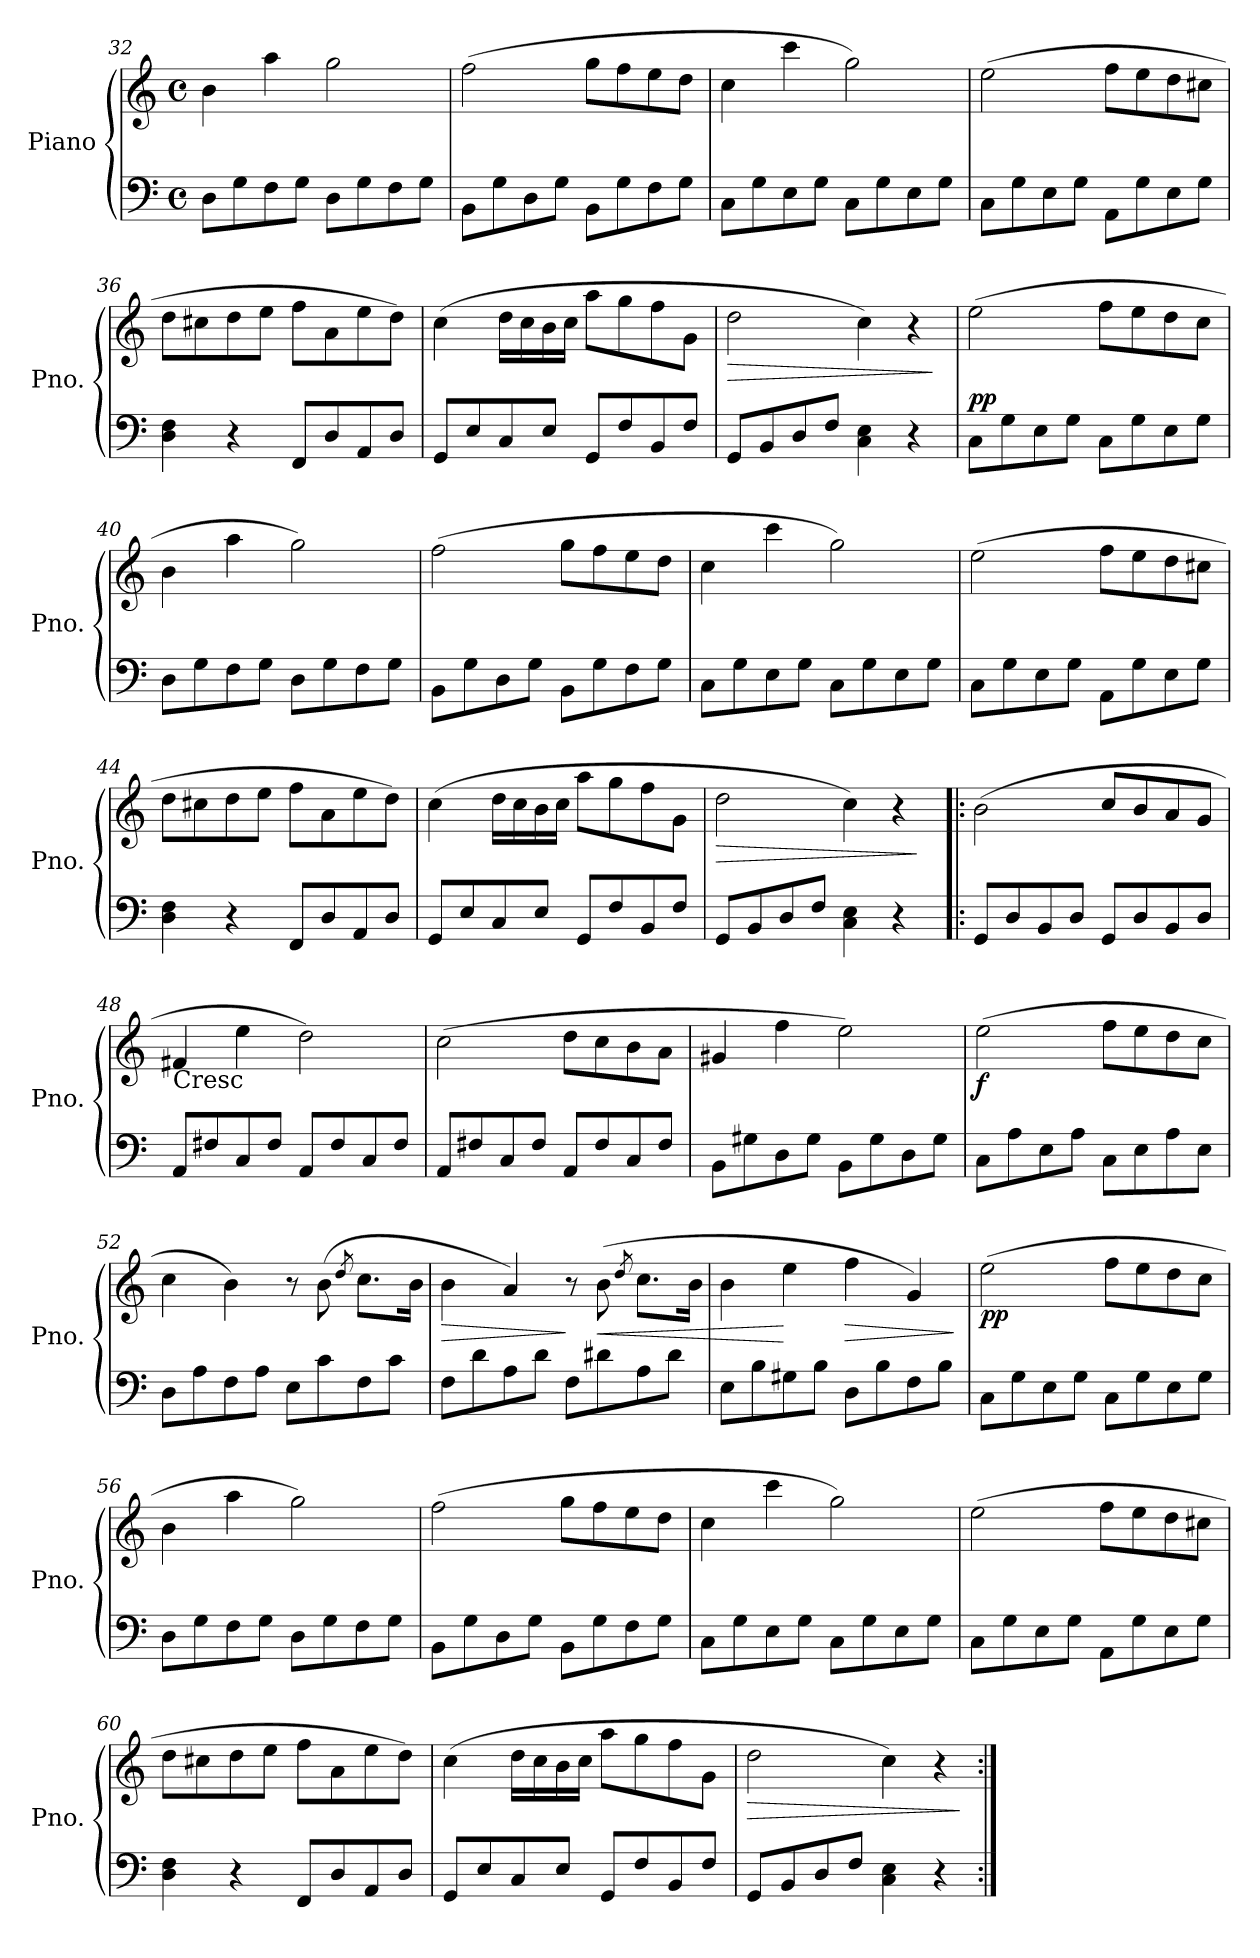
**kern	**kern	**dynam
*part1	*part1	*part1
*staff2	*staff1	*staff1/2
*I"Piano	*	*
*I'Pno.	*	*
!!LO:LB:g=z
*clefF4	*clefG2	*
*k[]	*k[]	*
*M4/4	*M4/4	*
*met(c)	*met(c)	*
=32	=32	=32
8D\L	4b\	.
8G\	.	.
8F\	4aa\	.
8G\J	.	.
8D\L	2gg\	.
8G\	.	.
8F\	.	.
8G\J	.	.
=33	=33	=33
8BB\L	(>2ff\	.
8G\	.	.
8D\	.	.
8G\J	.	.
8BB\L	8gg\L	.
8G\	8ff\	.
8F\	8ee\	.
8G\J	8dd\J	.
=34	=34	=34
8C\L	4cc\	.
8G\	.	.
8E\	4ccc\	.
8G\J	.	.
8C\L	2gg\)	.
8G\	.	.
8E\	.	.
8G\J	.	.
=35	=35	=35
8C\L	(>2ee\	.
8G\	.	.
8E\	.	.
8G\J	.	.
8AA\L	8ff\L	.
8G\	8ee\	.
8E\	8dd\	.
8G\J	8cc#X\J	.
=36	=36	=36
4D\ 4F\	8dd\L	.
.	8cc#X\	.
4r	8dd\	.
.	8ee\J	.
8FF/L	8ff\L	.
8D/	8a\	.
8AA/	8ee\	.
8D/J	8dd\J)	.
!!LO:LB:g=z
=37	=37	=37
8GG/L	(>4cc\	.
8E/	.	.
8C/	16dd\LL	.
.	16cc\	.
8E/J	16b\	.
.	16cc\JJ	.
8GG/L	8aa\L	.
8F/	8gg\	.
8BB/	8ff\	.
8F/J	8g\J	.
=38	=38	=38
!	!	!LO:HP:b
8GG/L	2dd\	>
8BB/	.	.
8D/	.	.
8F/J	.	.
4C\ 4E\	4cc\)	.
4r	4r	.
.	.	]
=39	=39	=39
!	!	!LO:DY:a=2
8C\L	(>2ee\	pp
8G\	.	.
8E\	.	.
8G\J	.	.
8C\L	8ff\L	.
8G\	8ee\	.
8E\	8dd\	.
8G\J	8cc\J	.
=40	=40	=40
8D\L	4b\	.
8G\	.	.
8F\	4aa\	.
8G\J	.	.
8D\L	2gg\)	.
8G\	.	.
8F\	.	.
8G\J	.	.
=41	=41	=41
8BB\L	(>2ff\	.
8G\	.	.
8D\	.	.
8G\J	.	.
8BB\L	8gg\L	.
8G\	8ff\	.
8F\	8ee\	.
8G\J	8dd\J	.
!!LO:LB:g=z
=42	=42	=42
8C\L	4cc\	.
8G\	.	.
8E\	4ccc\	.
8G\J	.	.
8C\L	2gg\)	.
8G\	.	.
8E\	.	.
8G\J	.	.
=43	=43	=43
8C\L	(>2ee\	.
8G\	.	.
8E\	.	.
8G\J	.	.
8AA\L	8ff\L	.
8G\	8ee\	.
8E\	8dd\	.
8G\J	8cc#X\J	.
=44	=44	=44
4D\ 4F\	8dd\L	.
.	8cc#X\	.
4r	8dd\	.
.	8ee\J	.
8FF/L	8ff\L	.
8D/	8a\	.
8AA/	8ee\	.
8D/J	8dd\J)	.
=45	=45	=45
8GG/L	(>4cc\	.
8E/	.	.
8C/	16dd\LL	.
.	16cc\	.
8E/J	16b\	.
.	16cc\JJ	.
8GG/L	8aa\L	.
8F/	8gg\	.
8BB/	8ff\	.
8F/J	8g\J	.
=46	=46	=46
!	!	!LO:HP:b
8GG/L	2dd\	>
8BB/	.	.
8D/	.	.
8F/J	.	.
4C\ 4E\	4cc\)	.
4r	4r	.
.	.	]
!!LO:LB:g=z
=47!|:	=47!|:	=47!|:
8GG/L	(>2b\	.
8D/	.	.
8BB/	.	.
8D/J	.	.
8GG/L	8cc/L	.
8D/	8b/	.
8BB/	8a/	.
8D/J	8g/J	.
=48	=48	=48
!	!LO:TX:b:t=Cresc	!
8AA/L	4f#X/	.
8F#X/	.	.
8C/	4ee\	.
8F#/J	.	.
8AA/L	2dd\)	.
8F#/	.	.
8C/	.	.
8F#/J	.	.
=49	=49	=49
8AA/L	(>2cc\	.
8F#X/	.	.
8C/	.	.
8F#/J	.	.
8AA/L	8dd\L	.
8F#/	8cc\	.
8C/	8b\	.
8F#/J	8a\J	.
=50	=50	=50
8BB\L	4g#X/	.
8G#X\	.	.
8D\	4ff\	.
8G#\J	.	.
8BB\L	2ee\)	.
8G#\	.	.
8D\	.	.
8G#\J	.	.
=51	=51	=51
!	!	!LO:DY:b
8C\L	(>2ee\	f
8A\	.	.
8E\	.	.
8A\J	.	.
8C\L	8ff\L	.
8E\	8ee\	.
8A\	8dd\	.
8E\J	8cc\J	.
!!LO:LB:g=z
=52	=52	=52
8D\L	4cc\	.
8A\	.	.
8F\	4b\)	.
8A\J	.	.
8E\L	8r	.
8c\	(>8b\	.
.	8qdd/	.
8F\	8.cc\L	.
8c\J	.	.
.	16b\Jk	.
=53	=53	=53
!	!	!LO:HP:b
8F\L	4b\	>
8d\	.	.
8A\	4a/)	.
8d\J	.	.
8F\L	8r	]
!	!	!LO:HP:b
8d#X\	(>8b\	<
.	8qdd/	.
8A\	8.cc\L	.
8d#\J	.	.
.	16b\Jk	.
=54	=54	=54
8E\L	4b\	.
8B\	.	.
8G#X\	4ee\	[
8B\J	.	.
!	!	!LO:HP:b
8D\L	4ff\	>
8B\	.	.
8F\	4g/)	.
8B\J	.	.
.	.	]
=55	=55	=55
!	!	!LO:DY:b
8C\L	(>2ee\	pp
8G\	.	.
8E\	.	.
8G\J	.	.
8C\L	8ff\L	.
8G\	8ee\	.
8E\	8dd\	.
8G\J	8cc\J	.
=56	=56	=56
8D<\L	4b\	.
8G\	.	.
8F\	4aa\	.
8G\J	.	.
8D\L	2gg\)	.
8G\	.	.
8F\	.	.
8G\J	.	.
!!LO:PB:g=z
=57	=57	=57
8BB\L	(>2ff\	.
8G\	.	.
8D\	.	.
8G\J	.	.
8BB\L	8gg\L	.
8G\	8ff\	.
8F\	8ee\	.
8G\J	8dd\J	.
=58	=58	=58
8C\L	4cc\	.
8G\	.	.
8E\	4ccc\	.
8G\J	.	.
8C\L	2gg\)	.
8G\	.	.
8E\	.	.
8G\J	.	.
=59	=59	=59
8C\L	(>2ee\	.
8G\	.	.
8E\	.	.
8G\J	.	.
8AA\L	8ff\L	.
8G\	8ee\	.
8E\	8dd\	.
8G\J	8cc#X\J	.
=60	=60	=60
4D\ 4F\	8dd\L	.
.	8cc#X\	.
4r	8dd\	.
.	8ee\J	.
8FF/L	8ff\L	.
8D/	8a\	.
8AA/	8ee\	.
8D/J	8dd\J)	.
=61	=61	=61
8GG/L	(>4cc\	.
8E/	.	.
8C/	16dd\LL	.
.	16cc\	.
8E/J	16b\	.
.	16cc\JJ	.
8GG/L	8aa\L	.
8F/	8gg\	.
8BB/	8ff\	.
8F/J	8g\J	.
!!LO:LB:g=z
=62	=62	=62
!	!	!LO:HP:b
8GG/L	2dd\	>
8BB/	.	.
8D/	.	.
8F/J	.	.
4C\ 4E\	4cc\)	.
4r	4r	.
.	.	]
=:|!	=:|!	=:|!
*-	*-	*-
